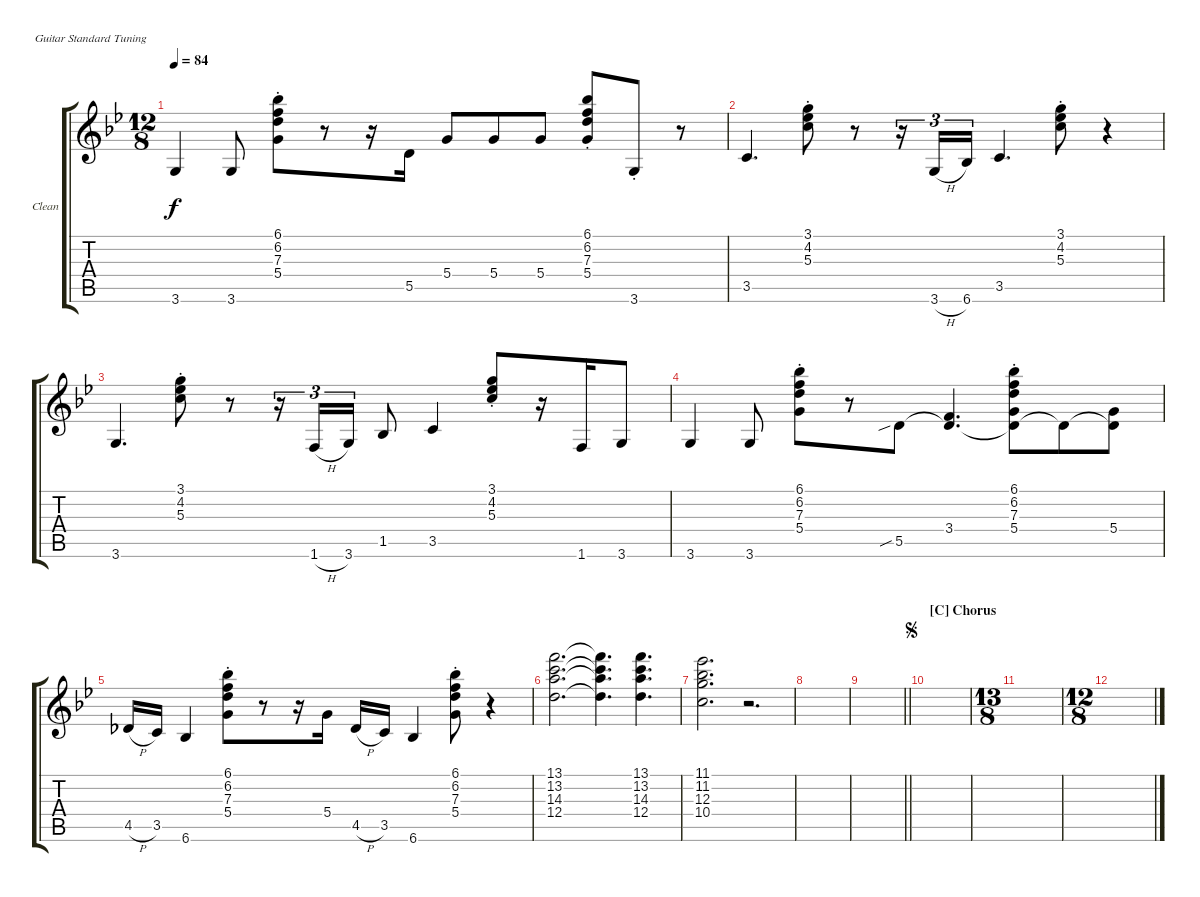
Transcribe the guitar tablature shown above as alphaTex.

\defaultSystemsLayout 4
\bracketExtendMode groupsimilarinstruments
\firstSystemTrackNameOrientation horizontal
\otherSystemsTrackNameOrientation horizontal
\track ("Piano arr. for guitar" "Clean") {instrument electricguitarclean}
\staff {score tabs}
\tuning (E4 B3 G3 D3 A2 E2)
\ts (12 8)
\tempo 84
\clef g2
\ks bb
3.6.4{dy f} 3.6.8 (5.4{st} 7.3{st} 6.2{st} 6.1{st}).8 r.8 r.16 5.5.16 5.4.8 5.4.8 5.4.8 (5.4{st} 7.3{st} 6.2{st} 6.1{st}).8 3.6{st}.8 r.8 |
3.5.4{d} (5.3{st} 4.2{st} 3.1{st}).8 r.8 r.16{tu (3 2)} 3.6{h}.16{tu (3 2)} 6.6.16{tu (3 2)} 3.5.4{d} (5.3{st} 4.2{st} 3.1{st}).8 r.4 |
3.6.4{d} (5.3{st} 4.2{st} 3.1{st}).8 r.8 r.16{tu (3 2)} 1.6{h}.16{tu (3 2)} 3.6.16{tu (3 2)} 1.5.8 3.5.4 (5.3{st} 4.2{st} 3.1{st}).8 r.16 1.6.16 3.6.8 |
3.6.4 3.6.8 (5.4{st} 7.3{st} 6.2{st} 6.1{st}).8 r.8 5.5{sib}.8 (3.4 5.5{t}).4{d} (5.4{st} 7.3{st} 6.2{st} 6.1{st} 5.5{t}).8 5.5{t}.8 (5.4 5.5{t}).8 |
4.5{h}.16 3.5.16 6.6.4 (5.4{st} 7.3{st} 6.2{st} 6.1{st}).8 r.8 r.16 5.4.16 4.5{h}.16 3.5.16 6.6.4 (5.4{st} 7.3{st} 6.2{st} 6.1{st}).8 r.4 |
(12.4 14.3 13.2 13.1).2{d} (13.1{t} 13.2{t} 14.3{t} 12.4{t}).4{d} (12.4 14.3 13.2 13.1).4{d} |
(11.1 11.2 12.3 10.4).2{d} r.2{d} |
|
\barLineRight lightlight
|
\section ("C" "Chorus")
\jump segno
|
\ts (13 8)
|
\ts (12 8)
